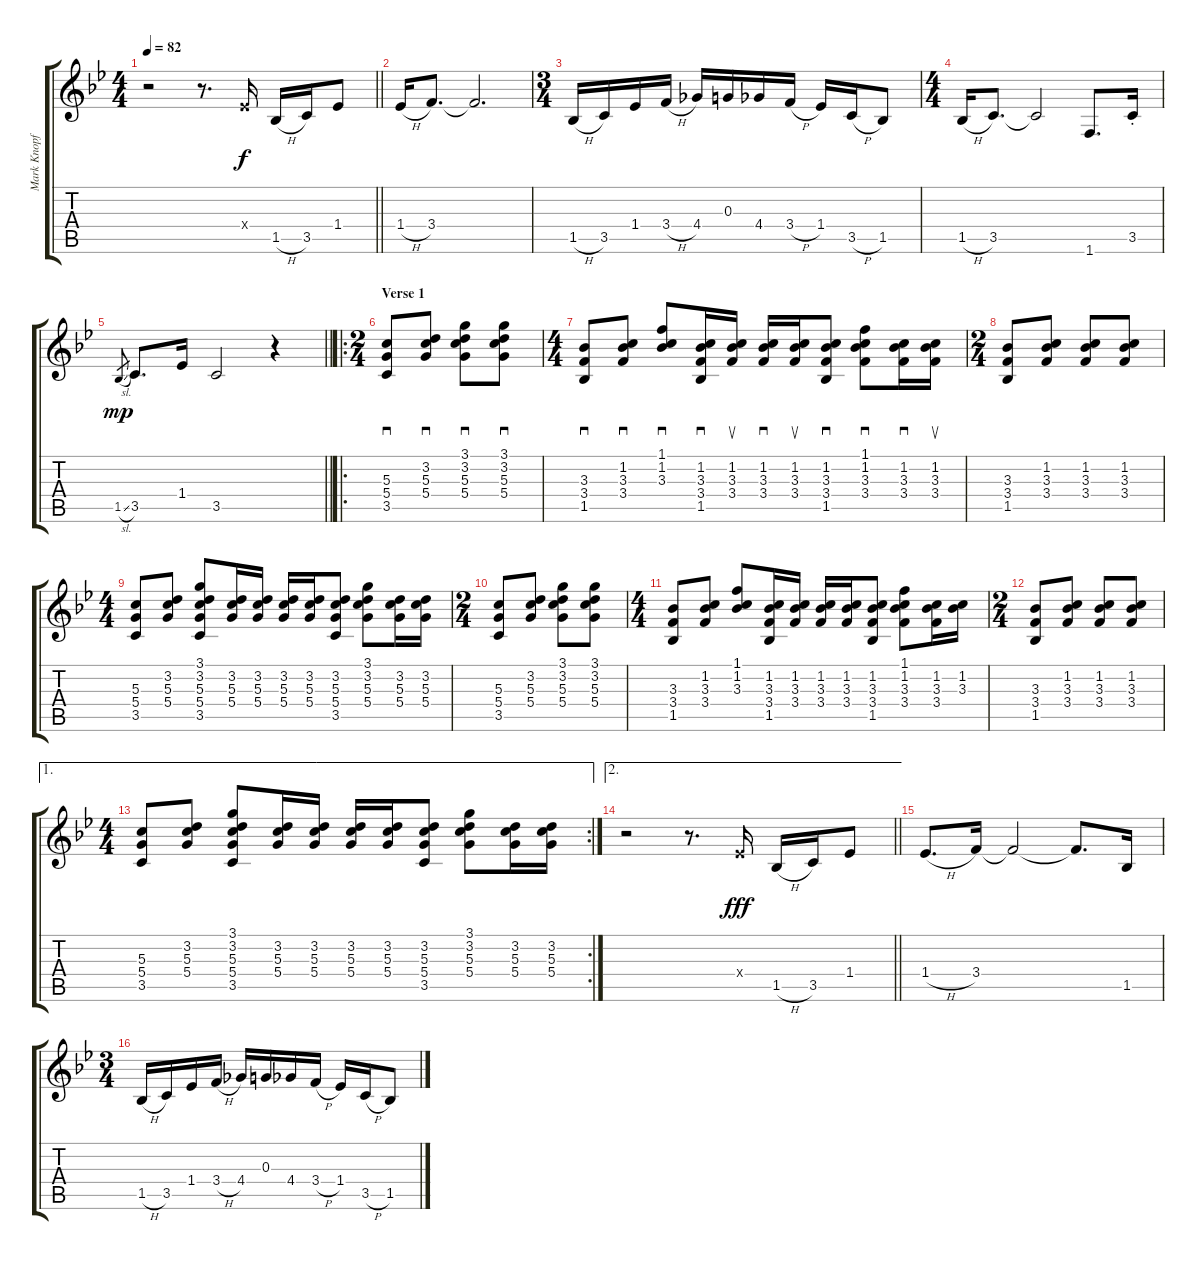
\track ("Mark Knopfler - Clean Fender Telecaster" "Mark Knopf") {instrument electricguitarjazz}
\staff {score tabs}
\tuning (E4 B3 G3 D3 A2 E2) {hide}
\ts (4 4)
\tempo 82
\clef g2
\barLineRight lightlight
\ks bb
r.2{dy f instrument electricguitarjazz} r.8{d} 1.4{x}.16 1.5{h}.16 3.5.16 1.4.8 |
1.4{h}.16 3.4.8{d} 3.4{t}.2{d} |
\ts (3 4)
1.5{h}.16 3.5.16 1.4.16 3.4{h}.16 4.4.16 0.3.16 4.4.16 3.4{h}.16 1.4.16 3.5{h}.16 1.5.8 |
\ts (4 4)
1.5{h}.16 3.5.8{d} 3.5{t}.2 1.6.8{d} 3.5{st}.16 |
\barLineRight lightlight
1.5{sl}.8{gr dy mp} 3.5.8{d} 1.4.16 3.5.2 r.4 |
\ro
\ts (2 4)
\section ("" "Verse 1")
(5.3 5.4 3.5).8{sd} (3.2 5.3 5.4).8{sd} (3.1 3.2 5.3 5.4).8{sd} (3.1 3.2 5.3 5.4).8{sd} |
\ts (4 4)
(3.3 3.4 1.5).8{sd} (1.2 3.3 3.4).8{sd} (1.1 1.2 3.3).8{sd} (1.2 3.3 3.4 1.5).16{sd} (1.2 3.3 3.4).16{su} (1.2 3.3 3.4).16{sd} (1.2 3.3 3.4).16{su} (1.2 3.3 3.4 1.5).8{sd} (1.1 1.2 3.3 3.4).8{sd} (1.2 3.3 3.4).16{sd} (1.2 3.3 3.4).16{su} |
\ts (2 4)
(3.3 3.4 1.5).8 (1.2 3.3 3.4).8 (1.2 3.3 3.4).8 (1.2 3.3 3.4).8 |
\ts (4 4)
(5.3 5.4 3.5).8 (3.2 5.3 5.4).8 (3.1 3.2 5.3 5.4 3.5).8 (3.2 5.3 5.4).16 (3.2 5.3 5.4).16 (3.2 5.3 5.4).16 (3.2 5.3 5.4).16 (3.2 5.3 5.4 3.5).8 (3.1 3.2 5.3 5.4).8 (3.2 5.3 5.4).16 (3.2 5.3 5.4).16 |
\ts (2 4)
(5.3 5.4 3.5).8 (3.2 5.3 5.4).8 (3.1 3.2 5.3 5.4).8 (3.1 3.2 5.3 5.4).8 |
\ts (4 4)
(3.3 3.4 1.5).8 (1.2 3.3 3.4).8 (1.1 1.2 3.3).8 (1.2 3.3 3.4 1.5).16 (1.2 3.3 3.4).16 (1.2 3.3 3.4).16 (1.2 3.3 3.4).16 (1.2 3.3 3.4 1.5).8 (1.1 1.2 3.3 3.4).8 (1.2 3.3 3.4).16 (1.2 3.3).16 |
\ts (2 4)
(3.3 3.4 1.5).8 (1.2 3.3 3.4).8 (1.2 3.3 3.4).8 (1.2 3.3 3.4).8 |
\ae 1
\rc 2
\ts (4 4)
(5.3 5.4 3.5).8 (3.2 5.3 5.4).8 (3.1 3.2 5.3 5.4 3.5).8 (3.2 5.3 5.4).16 (3.2 5.3 5.4).16 (3.2 5.3 5.4).16 (3.2 5.3 5.4).16 (3.2 5.3 5.4 3.5).8 (3.1 3.2 5.3 5.4).8 (3.2 5.3 5.4).16 (3.2 5.3 5.4).16 |
\ae 2
\barLineRight lightlight
r.2 r.8{d} 1.4{x}.16{dy fff} 1.5{h}.16 3.5.16 1.4.8 |
1.4{h}.8{d} 3.4.16 3.4{t}.2 3.4{t}.8{d} 1.5.16 |
\ts (3 4)
1.5{h}.16 3.5.16 1.4.16 3.4{h}.16 4.4.16 0.3.16 4.4.16 3.4{h}.16 1.4.16 3.5{h}.16 1.5.8
